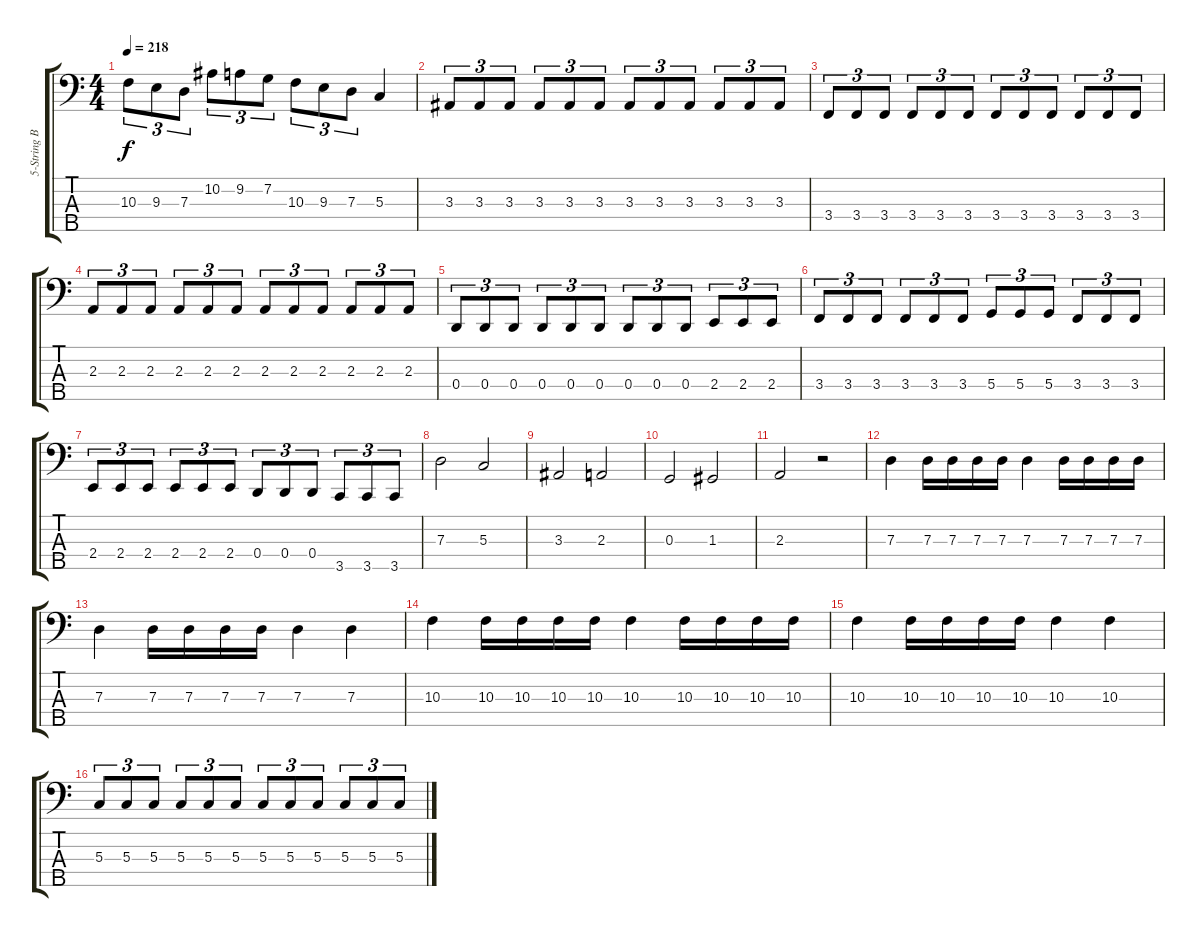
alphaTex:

\track ("5-String Bass" "5-String B") {instrument electricbasspick}
\staff {score tabs}
\tuning (F2 C2 G1 D1 A0) {hide}
\ts (4 4)
\tempo 218
\clef f4
\ks c
10.3.8{tu (3 2) dy f} 9.3.8{tu (3 2)} 7.3.8{tu (3 2)} 10.2.8{tu (3 2)} 9.2.8{tu (3 2)} 7.2.8{tu (3 2)} 10.3.8{tu (3 2)} 9.3.8{tu (3 2)} 7.3.8{tu (3 2)} 5.3.4 |
3.3.8{tu (3 2)} 3.3.8{tu (3 2)} 3.3.8{tu (3 2)} 3.3.8{tu (3 2)} 3.3.8{tu (3 2)} 3.3.8{tu (3 2)} 3.3.8{tu (3 2)} 3.3.8{tu (3 2)} 3.3.8{tu (3 2)} 3.3.8{tu (3 2)} 3.3.8{tu (3 2)} 3.3.8{tu (3 2)} |
3.4.8{tu (3 2)} 3.4.8{tu (3 2)} 3.4.8{tu (3 2)} 3.4.8{tu (3 2)} 3.4.8{tu (3 2)} 3.4.8{tu (3 2)} 3.4.8{tu (3 2)} 3.4.8{tu (3 2)} 3.4.8{tu (3 2)} 3.4.8{tu (3 2)} 3.4.8{tu (3 2)} 3.4.8{tu (3 2)} |
2.3.8{tu (3 2)} 2.3.8{tu (3 2)} 2.3.8{tu (3 2)} 2.3.8{tu (3 2)} 2.3.8{tu (3 2)} 2.3.8{tu (3 2)} 2.3.8{tu (3 2)} 2.3.8{tu (3 2)} 2.3.8{tu (3 2)} 2.3.8{tu (3 2)} 2.3.8{tu (3 2)} 2.3.8{tu (3 2)} |
0.4.8{tu (3 2)} 0.4.8{tu (3 2)} 0.4.8{tu (3 2)} 0.4.8{tu (3 2)} 0.4.8{tu (3 2)} 0.4.8{tu (3 2)} 0.4.8{tu (3 2)} 0.4.8{tu (3 2)} 0.4.8{tu (3 2)} 2.4.8{tu (3 2)} 2.4.8{tu (3 2)} 2.4.8{tu (3 2)} |
3.4.8{tu (3 2)} 3.4.8{tu (3 2)} 3.4.8{tu (3 2)} 3.4.8{tu (3 2)} 3.4.8{tu (3 2)} 3.4.8{tu (3 2)} 5.4.8{tu (3 2)} 5.4.8{tu (3 2)} 5.4.8{tu (3 2)} 3.4.8{tu (3 2)} 3.4.8{tu (3 2)} 3.4.8{tu (3 2)} |
2.4.8{tu (3 2)} 2.4.8{tu (3 2)} 2.4.8{tu (3 2)} 2.4.8{tu (3 2)} 2.4.8{tu (3 2)} 2.4.8{tu (3 2)} 0.4.8{tu (3 2)} 0.4.8{tu (3 2)} 0.4.8{tu (3 2)} 3.5.8{tu (3 2)} 3.5.8{tu (3 2)} 3.5.8{tu (3 2)} |
7.3.2 5.3.2 |
3.3.2 2.3.2 |
0.3.2 1.3.2 |
2.3.2 r.2 |
7.3.4 7.3.16 7.3.16 7.3.16 7.3.16 7.3.4 7.3.16 7.3.16 7.3.16 7.3.16 |
7.3.4 7.3.16 7.3.16 7.3.16 7.3.16 7.3.4 7.3.4 |
10.3.4 10.3.16 10.3.16 10.3.16 10.3.16 10.3.4 10.3.16 10.3.16 10.3.16 10.3.16 |
10.3.4 10.3.16 10.3.16 10.3.16 10.3.16 10.3.4 10.3.4 |
5.3.8{tu (3 2)} 5.3.8{tu (3 2)} 5.3.8{tu (3 2)} 5.3.8{tu (3 2)} 5.3.8{tu (3 2)} 5.3.8{tu (3 2)} 5.3.8{tu (3 2)} 5.3.8{tu (3 2)} 5.3.8{tu (3 2)} 5.3.8{tu (3 2)} 5.3.8{tu (3 2)} 5.3.8{tu (3 2)}
